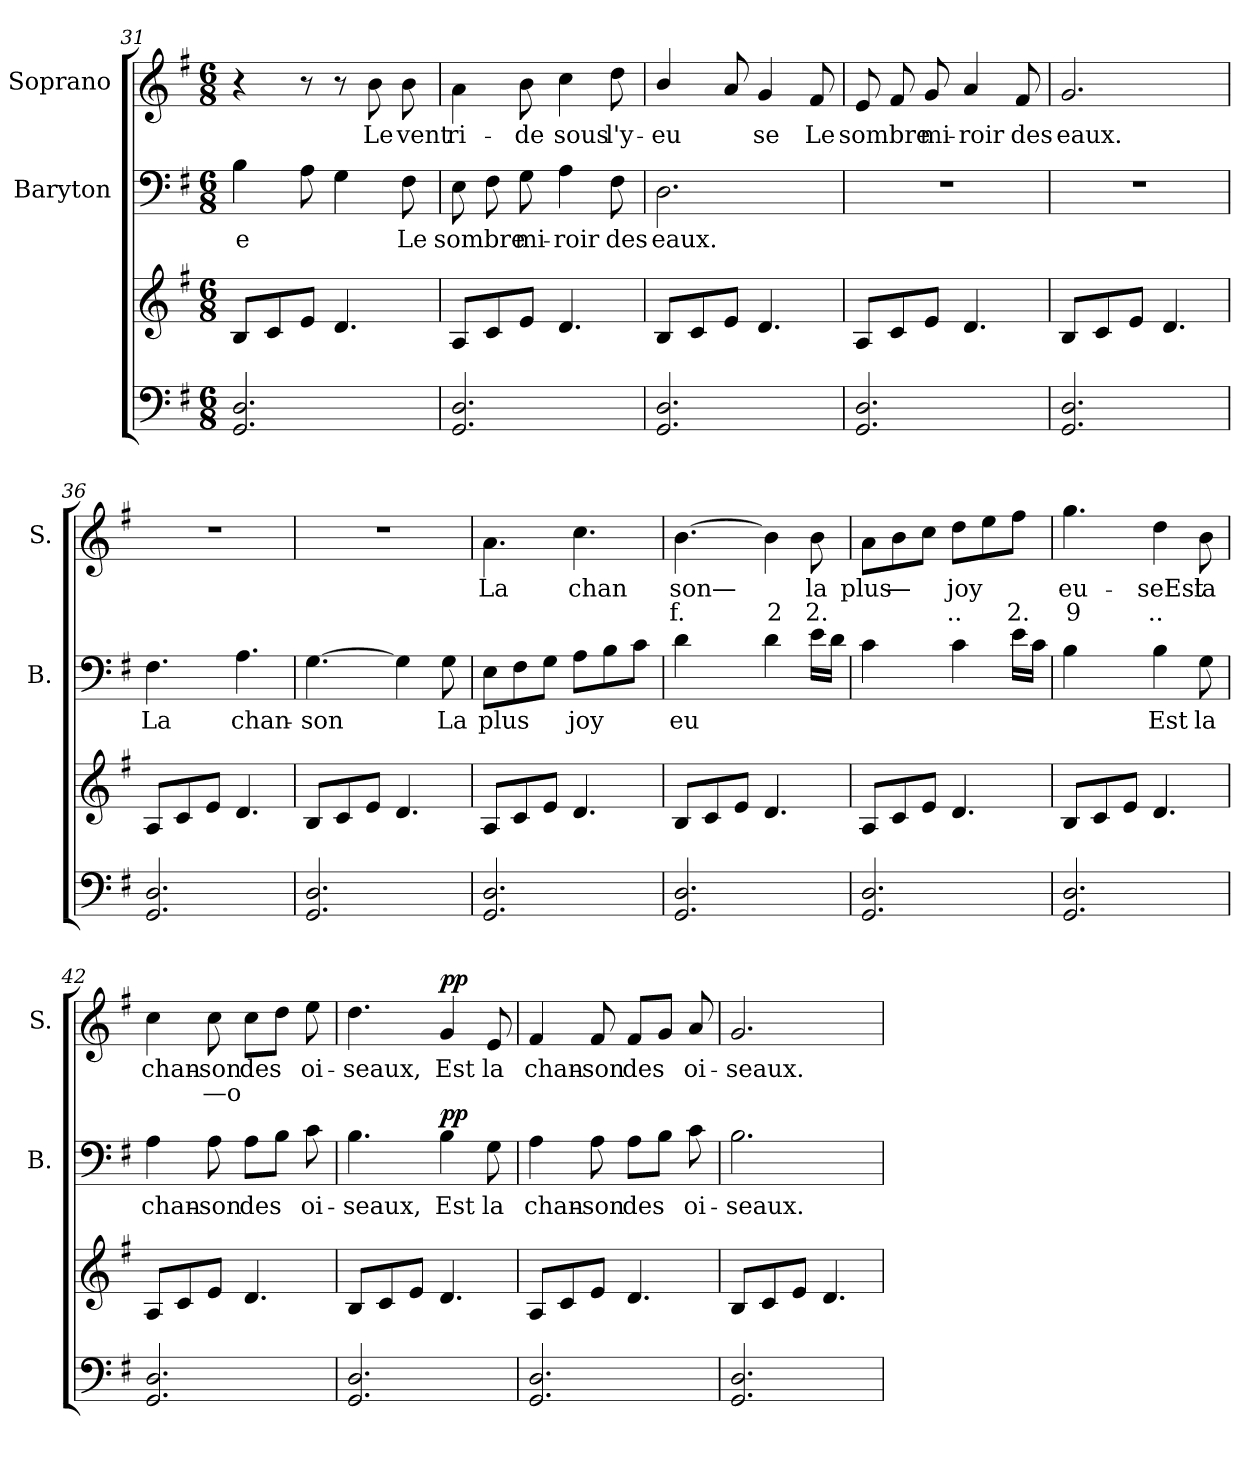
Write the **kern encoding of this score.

**kern	**kern	**kern	**text	**dynam	**kern	**text	**text	**dynam
*part3	*part3	*part2	*part2	*part2	*part1	*part1	*part1	*part1
*staff4	*staff3	*staff2	*staff2	*staff2	*staff1	*staff1	*staff1	*staff1
*	*	*I"Baryton	*	*	*I"Soprano	*	*	*
*	*	*I'B.	*	*	*I'S.	*	*	*
*clefF4	*clefG2	*clefF4	*	*	*clefG2	*	*	*
*k[f#]	*k[f#]	*k[f#]	*	*	*k[f#]	*	*	*
*M6/8	*M6/8	*M6/8	*	*	*M6/8	*	*	*
=31	=31	=31	=31	=31	=31	=31	=31	=31
2.Di/ 2.GGi/	8Bj/L	4Bj\	e	.	4r	.	.	.
.	8cj/	.	.	.	.	.	.	.
.	8ej/J	8Aj\	.	.	8r	.	.	.
.	4.dj/	4Gj\	.	.	8r	.	.	.
.	.	.	.	.	8bj\	Le	.	.
.	.	8F#j\	Le	.	8bj\	vent	.	.
=32	=32	=32	=32	=32	=32	=32	=32	=32
2.Di/ 2.GGi/	8Aj/L	8Ej\	sombre	.	4aj\	ri-	.	.
.	8cj/	8F#j\	.	.	.	.	.	.
.	8ej/J	8Gj\	mi-	.	8bj\	de	.	.
.	4.dj/	4Aj\	roir	.	4ccj\	sous	.	.
.	.	8F#j\	des	.	8ddj\	l'y-	.	.
!!LO:PB:g=z
=33	=33	=33	=33	=33	=33	=33	=33	=33
2.Di/ 2.GGi/	8Bj/L	2.Dj\	eaux.	.	4bj/	eu	.	.
.	8cj/	.	.	.	.	.	.	.
.	8ej/J	.	.	.	8aj/	--	.	.
.	4.dj/	.	.	.	4gj/	se	.	.
.	.	.	.	.	8f#j/	Le	.	.
=34	=34	=34	=34	=34	=34	=34	=34	=34
2.Di/ 2.GGi/	8Aj/L	2.r	.	.	8ej/	sombre	.	.
.	8cj/	.	.	.	8f#j/	.	.	.
.	8ej/J	.	.	.	8gj/	mi-	.	.
.	4.dj/	.	.	.	4aj/	roir	.	.
.	.	.	.	.	8f#j/	des	.	.
=35	=35	=35	=35	=35	=35	=35	=35	=35
2.Di/ 2.GGi/	8Bj/L	2.r	.	.	2.gj/	eaux.	.	.
.	8cj/	.	.	.	.	.	.	.
.	8ej/J	.	.	.	.	.	.	.
.	4.dj/	.	.	.	.	.	.	.
=36	=36	=36	=36	=36	=36	=36	=36	=36
2.Di/ 2.GGi/	8Aj/L	4.F#j\	La	.	2.r	.	.	.
.	8cj/	.	.	.	.	.	.	.
.	8ej/J	.	.	.	.	.	.	.
.	4.dj/	4.Aj\	chan-	.	.	.	.	.
=37	=37	=37	=37	=37	=37	=37	=37	=37
2.Di/ 2.GGi/	8Bj/L	[4.Gj\	son	.	2.r	.	.	.
.	8cj/	.	.	.	.	.	.	.
.	8ej/J	.	.	.	.	.	.	.
.	4.dj/	4Gj\]	.	.	.	.	.	.
.	.	8Gj\	La	.	.	.	.	.
!!LO:LB:g=z
=38	=38	=38	=38	=38	=38	=38	=38	=38
2.Di/ 2.GGi/	8Aj/L	8Ej\L	plus	.	4.aj\	La	.	.
.	8cj/	8F#j\	.	.	.	.	.	.
.	8ej/J	8Gj\J	.	.	.	.	.	.
.	4.dj/	8Aj\L	joy	.	4.ccj\	chan	.	.
.	.	8Bj\	.	.	.	.	.	.
.	.	8cj\J	--	.	.	.	.	.
=39	=39	=39	=39	=39	=39	=39	=39	=39
2.Di/ 2.GGi/	8Bj/L	4dj\	eu	.	[4.bj\	son—	f.	.
.	8cj/	.	.	.	.	.	.	.
.	8ej/J	8ryy	.	.	.	.	.	.
.	4.dj/	4dj\	.	.	4bj\]	.	2	.
.	.	16ej\LL	.	.	8bj\	la	2.	.
.	.	16dj\JJ	.	.	.	.	.	.
=40	=40	=40	=40	=40	=40	=40	=40	=40
2.Di/ 2.GGi/	8Aj/L	4cj\	.	.	8aj\L	plus	.	.
.	8cj/	.	.	.	8bj\	—	.	.
.	8ej/J	8ryy	.	.	8ccj\J	.	.	.
.	4.dj/	4cj\	.	.	8ddj\L	joy	..	.
.	.	.	.	.	8eej\	.	.	.
.	.	16ej\LL	.	.	8ff#j\J	.	2.	.
.	.	16cj\JJ	.	.	.	.	.	.
=41	=41	=41	=41	=41	=41	=41	=41	=41
2.Di/ 2.GGi/	8Bj/L	4Bj\	.	.	4.ggj\	eu-	9	.
.	8cj/	.	.	.	.	.	.	.
.	8ej/J	8ryy	.	.	.	.	.	.
.	4.dj/	4Bj\	Est	.	4ddj\	seEst	..	.
.	.	8Gj\	la	.	8bj\	la	.	.
=42	=42	=42	=42	=42	=42	=42	=42	=42
2.Di/ 2.GGi/	8Aj/L	4Aj\	chan-	.	4ccj\	chan-	.	.
.	8cj/	.	.	.	.	.	.	.
.	8ej/J	8Aj\	son	.	8ccj\	son	—o	.
.	4.dj/	8Aj\L	des	.	8ccj\L	des	.	.
.	.	8Bj\J	.	.	8ddj\J	.	.	.
.	.	8cj\	oi-	.	8eej\	oi-	.	.
!!LO:LB:g=z
=43	=43	=43	=43	=43	=43	=43	=43	=43
2.Di/ 2.GGi/	8Bj/L	4.Bj\	seaux,	.	4.ddj\	seaux,	.	.
.	8cj/	.	.	.	.	.	.	.
.	8ej/J	.	.	.	.	.	.	.
!	!	!	!	!LO:DY:a	!	!	!	!LO:DY:a
.	4.dj/	4Bj\	Est	pp	4gj/	Est	.	pp
.	.	8Gj\	la	.	8ej/	la	.	.
=44	=44	=44	=44	=44	=44	=44	=44	=44
2.Di/ 2.GGi/	8Aj/L	4Aj\	chan-	.	4f#j/	chan-	.	.
.	8cj/	.	.	.	.	.	.	.
.	8ej/J	8Aj\	son	.	8f#j/	son	.	.
.	4.dj/	8Aj\L	des	.	8f#j/L	des	.	.
.	.	8Bj\J	.	.	8gj/J	.	.	.
.	.	8cj\	oi-	.	8aj/	oi-	.	.
=45	=45	=45	=45	=45	=45	=45	=45	=45
2.Di/ 2.GGi/	8Bj/L	2.Bj\	seaux.	.	2.gj/	seaux.	.	.
.	8cj/	.	.	.	.	.	.	.
.	8ej/J	.	.	.	.	.	.	.
.	4.dj/	.	.	.	.	.	.	.
=	=	=	=	=	=	=	=	=
*-	*-	*-	*-	*-	*-	*-	*-	*-
